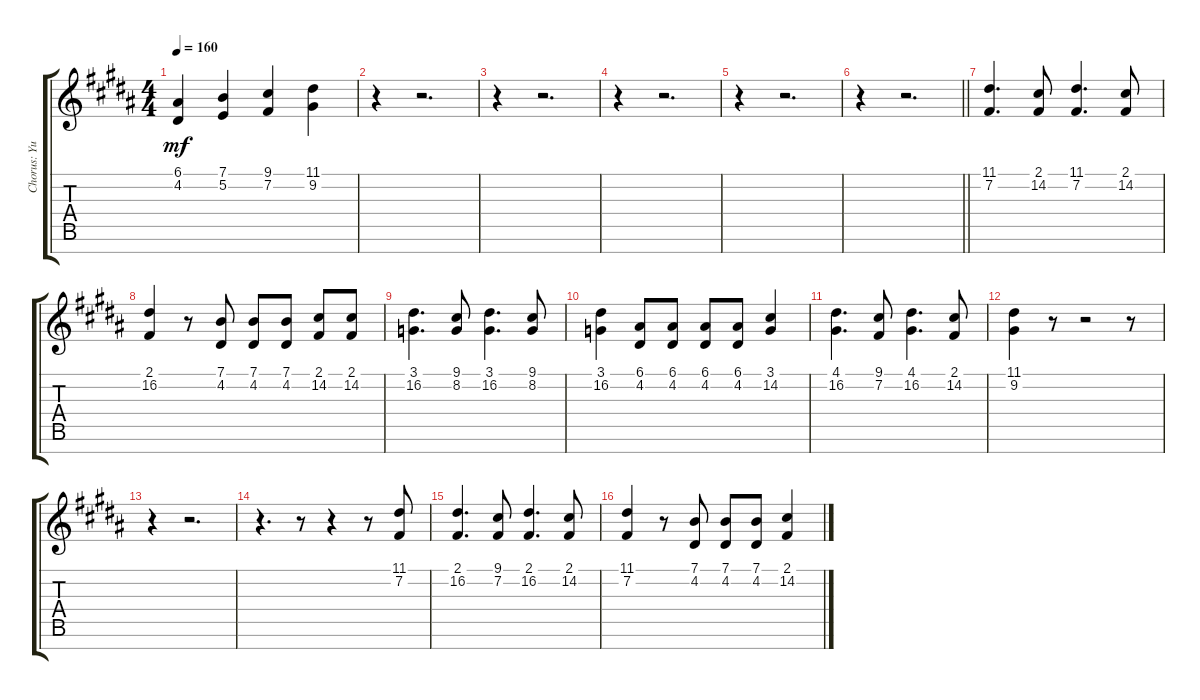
\track ("Chorus: Yui Hirasawa" "Chorus: Yu") {instrument voiceoohs}
\staff {score tabs}
\tuning (E4 B3 G3 D3 A2 E2 B1) {hide}
\ts (4 4)
\tempo 160
\clef g2
\ks b
(6.1 4.2).4{dy mf} (7.1 5.2).4 (9.1 7.2).4 (11.1 9.2).4 |
r.4 r.2{d} |
r.4 r.2{d} |
r.4 r.2{d} |
r.4 r.2{d} |
\barLineRight lightlight
r.4 r.2{d} |
\section ("" "")
(11.1 7.2).4{d} (2.1 14.2).8 (11.1 7.2).4{d} (2.1 14.2).8 |
(2.1 16.2).4 r.8 (7.1 4.2).8 (7.1 4.2).8 (7.1 4.2).8 (2.1 14.2).8 (2.1 14.2).8 |
(3.1 16.2).4{d} (9.1 8.2).8 (3.1 16.2).4{d} (9.1 8.2).8 |
(3.1 16.2).4 (6.1 4.2).8 (6.1 4.2).8 (6.1 4.2).8 (6.1 4.2).8 (3.1 14.2).4 |
(4.1 16.2).4{d} (9.1 7.2).8 (4.1 16.2).4{d} (2.1 14.2).8 |
(11.1 9.2).4 r.8 r.2 r.8 |
r.4 r.2{d} |
r.4{d} r.8 r.4 r.8 (11.1 7.2).8 |
(2.1 16.2).4{d} (9.1 7.2).8 (2.1 16.2).4{d} (2.1 14.2).8 |
(11.1 7.2).4 r.8 (7.1 4.2).8 (7.1 4.2).8 (7.1 4.2).8 (2.1 14.2).4
